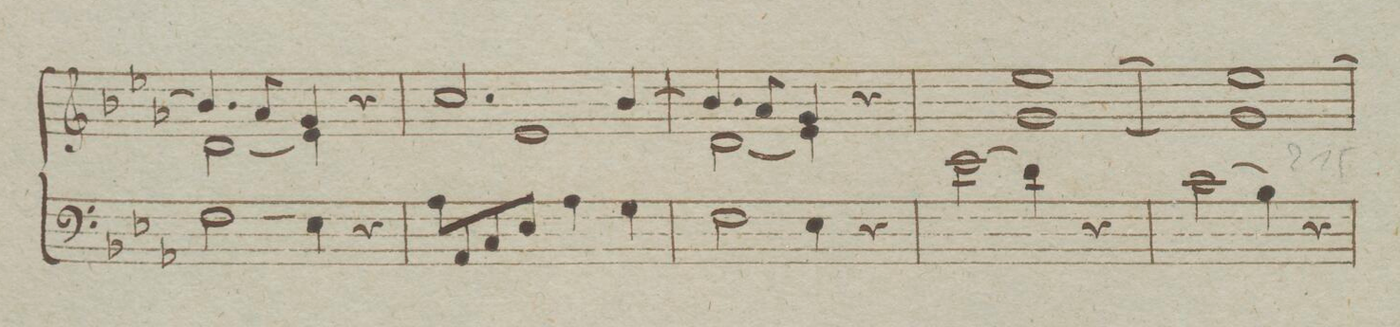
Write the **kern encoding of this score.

**kern	**dynam
*I"Organo	*
*clefF4	*
*k[b-e-a-]	*
*met(c)	*
*M4/4	*
2F\	.
4E-\	.
4r	.
=208	=208
8A-\L	.
8AA-/	.
8C/	.
8E-/J	.
4A-\	.
4G\	.
=209	=209
2F\	.
4E-\	.
4r	.
=210	=210
(2e-\	.
4d\)	.
4r	.
=211	=211
(2c\	.
4B-\)	.
4r	.
=212	=212
*-	*-
